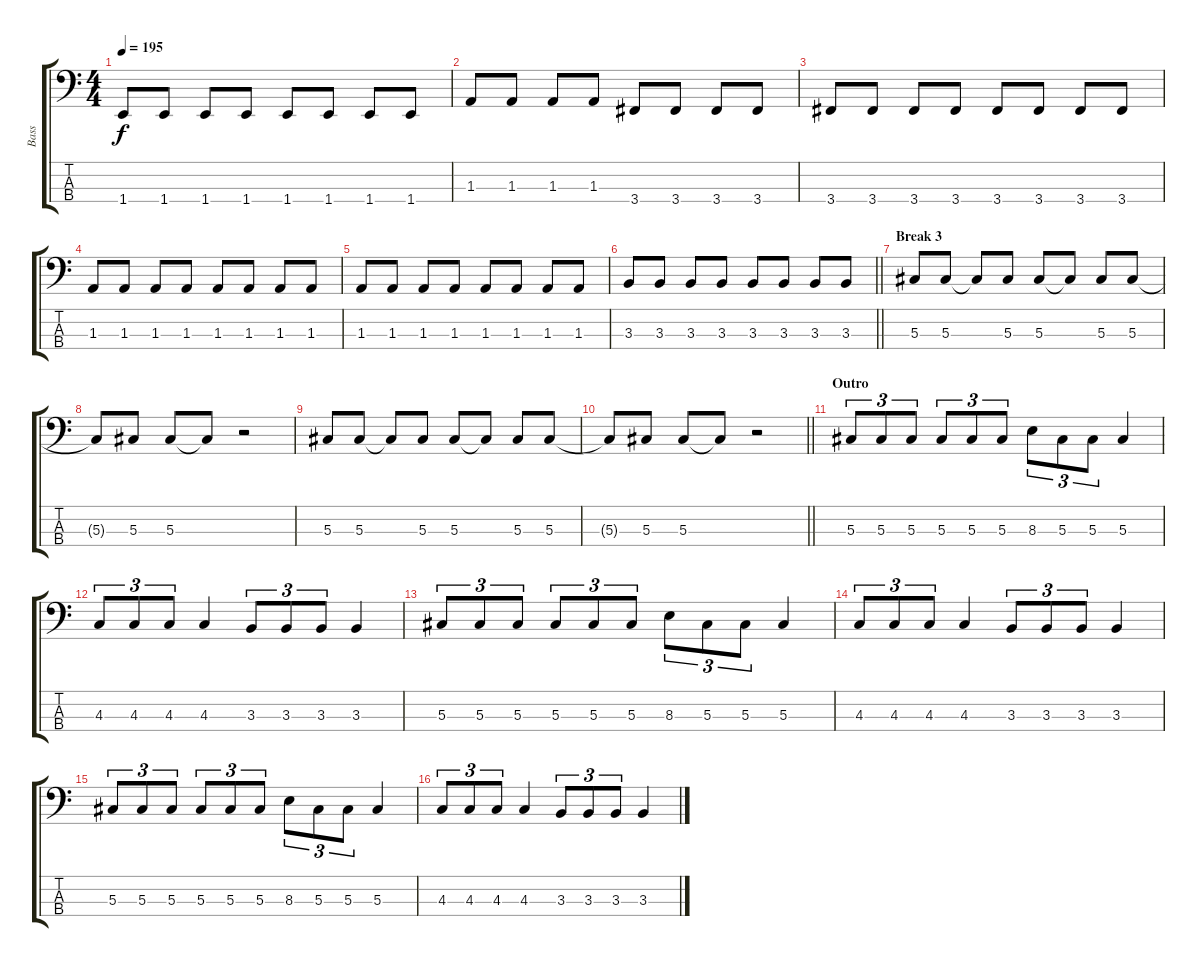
\track ("Bass" "Bass") {instrument electricbasspick}
\staff {score tabs}
\tuning (Gb2 Db2 Ab1 Eb1) {hide}
\ts (4 4)
\tempo 195
\clef f4
\ks c
1.4.8{dy f} 1.4.8 1.4.8 1.4.8 1.4.8 1.4.8 1.4.8 1.4.8 |
1.3.8 1.3.8 1.3.8 1.3.8 3.4.8 3.4.8 3.4.8 3.4.8 |
3.4.8 3.4.8 3.4.8 3.4.8 3.4.8 3.4.8 3.4.8 3.4.8 |
1.3.8 1.3.8 1.3.8 1.3.8 1.3.8 1.3.8 1.3.8 1.3.8 |
1.3.8 1.3.8 1.3.8 1.3.8 1.3.8 1.3.8 1.3.8 1.3.8 |
\barLineRight lightlight
3.3.8 3.3.8 3.3.8 3.3.8 3.3.8 3.3.8 3.3.8 3.3.8 |
\section ("" "Break 3")
5.3.8 5.3.8 5.3{t}.8 5.3.8 5.3.8 5.3{t}.8 5.3.8 5.3.8 |
5.3{t}.8 5.3.8 5.3.8 5.3{t}.8 r.2 |
5.3.8 5.3.8 5.3{t}.8 5.3.8 5.3.8 5.3{t}.8 5.3.8 5.3.8 |
\barLineRight lightlight
5.3{t}.8 5.3.8 5.3.8 5.3{t}.8 r.2 |
\section ("" "Outro")
5.3.8{tu (3 2)} 5.3.8{tu (3 2)} 5.3.8{tu (3 2)} 5.3.8{tu (3 2)} 5.3.8{tu (3 2)} 5.3.8{tu (3 2)} 8.3.8{tu (3 2)} 5.3.8{tu (3 2)} 5.3.8{tu (3 2)} 5.3.4 |
4.3.8{tu (3 2)} 4.3.8{tu (3 2)} 4.3.8{tu (3 2)} 4.3.4 3.3.8{tu (3 2)} 3.3.8{tu (3 2)} 3.3.8{tu (3 2)} 3.3.4 |
5.3.8{tu (3 2)} 5.3.8{tu (3 2)} 5.3.8{tu (3 2)} 5.3.8{tu (3 2)} 5.3.8{tu (3 2)} 5.3.8{tu (3 2)} 8.3.8{tu (3 2)} 5.3.8{tu (3 2)} 5.3.8{tu (3 2)} 5.3.4 |
4.3.8{tu (3 2)} 4.3.8{tu (3 2)} 4.3.8{tu (3 2)} 4.3.4 3.3.8{tu (3 2)} 3.3.8{tu (3 2)} 3.3.8{tu (3 2)} 3.3.4 |
5.3.8{tu (3 2)} 5.3.8{tu (3 2)} 5.3.8{tu (3 2)} 5.3.8{tu (3 2)} 5.3.8{tu (3 2)} 5.3.8{tu (3 2)} 8.3.8{tu (3 2)} 5.3.8{tu (3 2)} 5.3.8{tu (3 2)} 5.3.4 |
4.3.8{tu (3 2)} 4.3.8{tu (3 2)} 4.3.8{tu (3 2)} 4.3.4 3.3.8{tu (3 2)} 3.3.8{tu (3 2)} 3.3.8{tu (3 2)} 3.3.4
